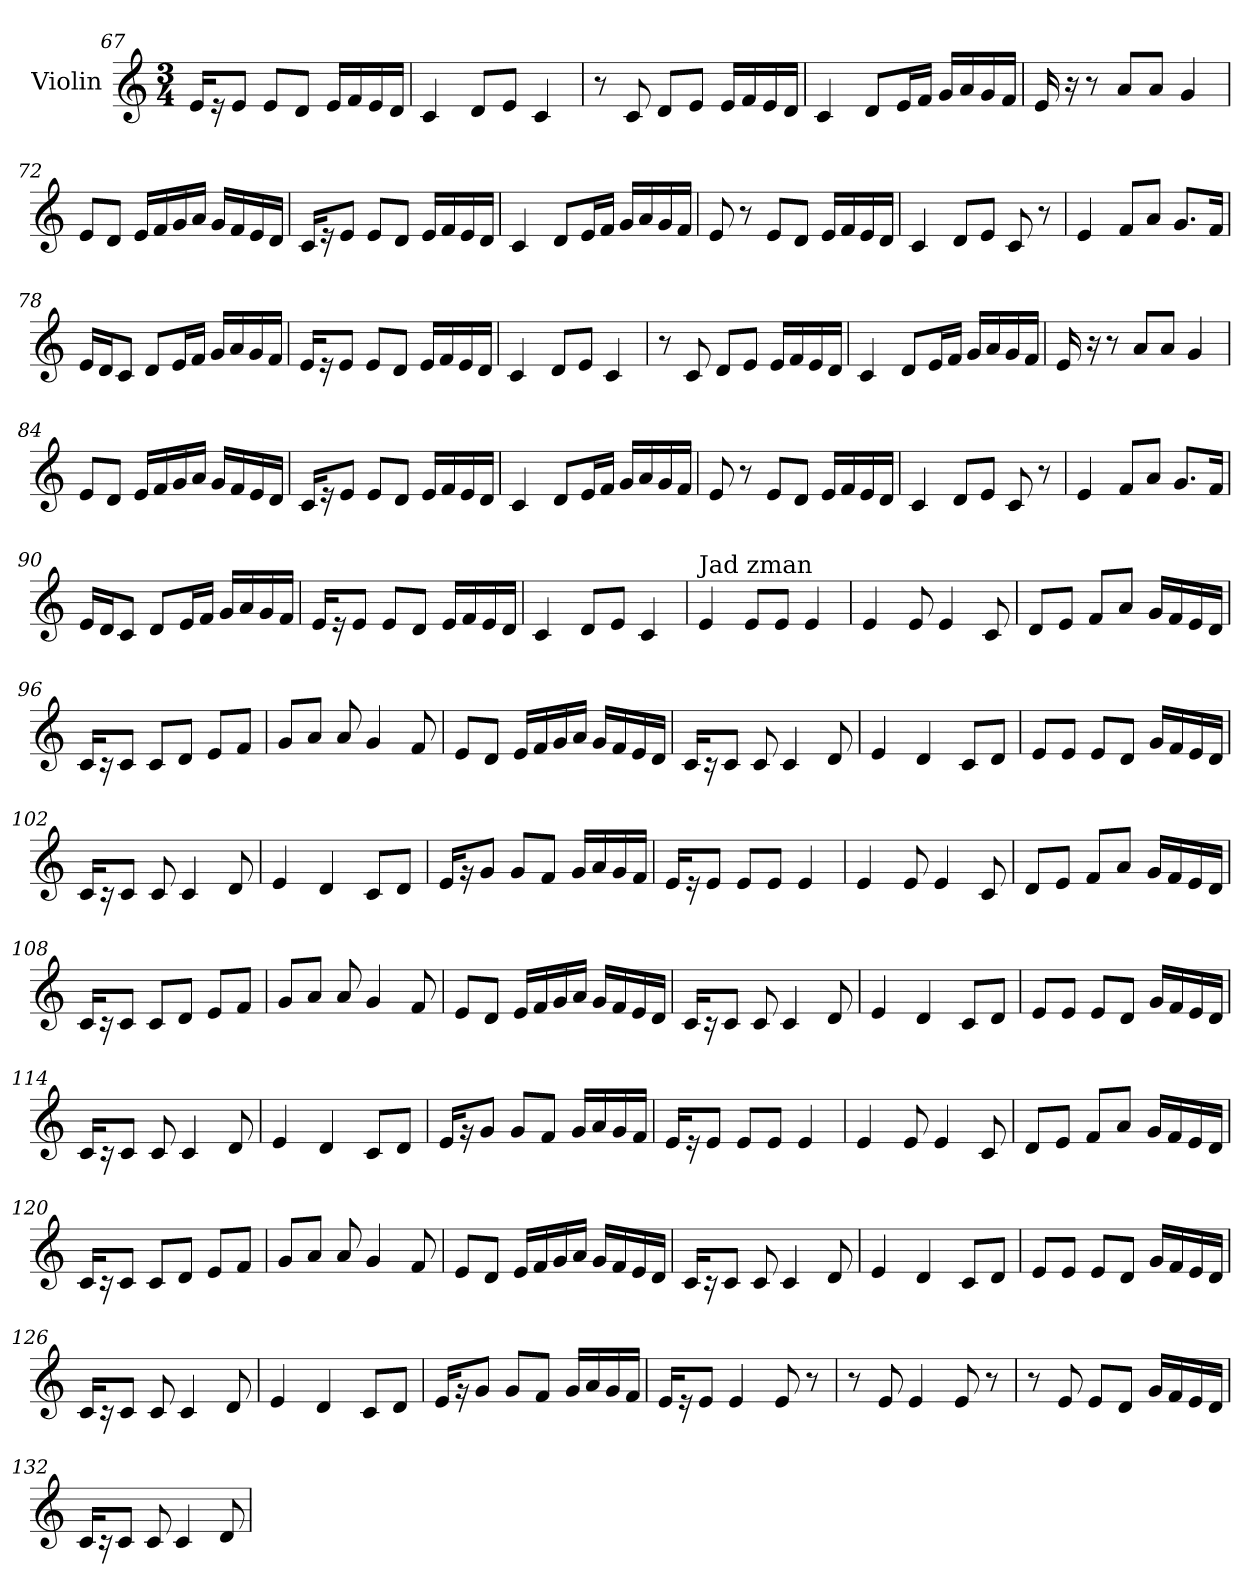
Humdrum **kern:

**kern
*part1
*staff1
*I"Violin
!!LO:LB:g=z
*clefG2
*k[]
*M3/4
=67
16e/KL
16r
8e/J
8e/L
8d/J
16e/LL
16f/
16e/
16d/JJ
=68
4c/
8d/L
8e/J
4c/
=69
8r
8c/
8d/L
8e/J
16e/LL
16f/
16e/
16d/JJ
=70
4c/
8d/L
16e/L
16f/JJ
16g/LL
16a/
16g/
16f/JJ
=71
16e/
16r
8r
8a/L
8a/J
4g/
!!LO:LB:g=z
=72
8e/L
8d/J
16e/LL
16f/
16g/
16a/JJ
16g/LL
16f/
16e/
16d/JJ
=73
16c/KL
16r
8e/J
8e/L
8d/J
16e/LL
16f/
16e/
16d/JJ
=74
4c/
8d/L
16e/L
16f/JJ
16g/LL
16a/
16g/
16f/JJ
=75
8e/
8r
8e/L
8d/J
16e/LL
16f/
16e/
16d/JJ
=76
4c/
8d/L
8e/J
8c/
8r
!!LO:PB:g=z
=77
4e/
8f/L
8a/J
8.g/L
16f/Jk
=78
16e/LL
16d/J
8c/J
8d/L
16e/L
16f/JJ
16g/LL
16a/
16g/
16f/JJ
=79
16e/KL
16r
8e/J
8e/L
8d/J
16e/LL
16f/
16e/
16d/JJ
=80
4c/
8d/L
8e/J
4c/
=81
8r
8c/
8d/L
8e/J
16e/LL
16f/
16e/
16d/JJ
!!LO:PB:g=z
=82
4c/
8d/L
16e/L
16f/JJ
16g/LL
16a/
16g/
16f/JJ
=83
16e/
16r
8r
8a/L
8a/J
4g/
=84
8e/L
8d/J
16e/LL
16f/
16g/
16a/JJ
16g/LL
16f/
16e/
16d/JJ
=85
16c/KL
16r
8e/J
8e/L
8d/J
16e/LL
16f/
16e/
16d/JJ
=86
4c/
8d/L
16e/L
16f/JJ
16g/LL
16a/
16g/
16f/JJ
!!LO:LB:g=z
=87
8e/
8r
8e/L
8d/J
16e/LL
16f/
16e/
16d/JJ
=88
4c/
8d/L
8e/J
8c/
8r
=89
4e/
8f/L
8a/J
8.g/L
16f/Jk
=90
16e/LL
16d/J
8c/J
8d/L
16e/L
16f/JJ
16g/LL
16a/
16g/
16f/JJ
=91
16e/KL
16r
8e/J
8e/L
8d/J
16e/LL
16f/
16e/
16d/JJ
!!LO:LB:g=z
=92
4c/
8d/L
8e/J
4c/
=93
!LO:TX:a:t=Jad zman
4e/
8e/L
8e/J
4e/
=94
4e/
8e/
4e/
8c/
=95
8d/L
8e/J
8f/L
8a/J
16g/LL
16f/
16e/
16d/JJ
=96
16c/KL
16r
8c/J
8c/L
8d/J
8e/L
8f/J
=97
8g/L
8a/J
8a/
4g/
8f/
!!LO:LB:g=z
=98
8e/L
8d/J
16e/LL
16f/
16g/
16a/JJ
16g/LL
16f/
16e/
16d/JJ
=99
16c/KL
16r
8c/J
8c/
4c/
8d/
=100
4e/
4d/
8c/L
8d/J
=101
8e/L
8e/J
8e/L
8d/J
16g/LL
16f/
16e/
16d/JJ
=102
16c/KL
16r
8c/J
8c/
4c/
8d/
!!LO:LB:g=z
=103
4e/
4d/
8c/L
8d/J
=104
16e/KL
16r
8g/J
8g/L
8f/J
16g/LL
16a/
16g/
16f/JJ
=105
16e/KL
16r
8e/J
8e/L
8e/J
4e/
=106
4e/
8e/
4e/
8c/
=107
8d/L
8e/J
8f/L
8a/J
16g/LL
16f/
16e/
16d/JJ
!!LO:LB:g=z
=108
16c/KL
16r
8c/J
8c/L
8d/J
8e/L
8f/J
=109
8g/L
8a/J
8a/
4g/
8f/
=110
8e/L
8d/J
16e/LL
16f/
16g/
16a/JJ
16g/LL
16f/
16e/
16d/JJ
=111
16c/KL
16r
8c/J
8c/
4c/
8d/
=112
4e/
4d/
8c/L
8d/J
!!LO:LB:g=z
=113
8e/L
8e/J
8e/L
8d/J
16g/LL
16f/
16e/
16d/JJ
=114
16c/KL
16r
8c/J
8c/
4c/
8d/
=115
4e/
4d/
8c/L
8d/J
=116
16e/KL
16r
8g/J
8g/L
8f/J
16g/LL
16a/
16g/
16f/JJ
=117
16e/KL
16r
8e/J
8e/L
8e/J
4e/
!!LO:LB:g=z
=118
4e/
8e/
4e/
8c/
=119
8d/L
8e/J
8f/L
8a/J
16g/LL
16f/
16e/
16d/JJ
=120
16c/KL
16r
8c/J
8c/L
8d/J
8e/L
8f/J
=121
8g/L
8a/J
8a/
4g/
8f/
=122
8e/L
8d/J
16e/LL
16f/
16g/
16a/JJ
16g/LL
16f/
16e/
16d/JJ
!!LO:PB:g=z
=123
16c/KL
16r
8c/J
8c/
4c/
8d/
=124
4e/
4d/
8c/L
8d/J
=125
8e/L
8e/J
8e/L
8d/J
16g/LL
16f/
16e/
16d/JJ
=126
16c/KL
16r
8c/J
8c/
4c/
8d/
=127
4e/
4d/
8c/L
8d/J
!!LO:LB:g=z
=128
16e/KL
16r
8g/J
8g/L
8f/J
16g/LL
16a/
16g/
16f/JJ
=129
16e/KL
16r
8e/J
4e/
8e/
8r
=130
8r
8e/
4e/
8e/
8r
=131
8r
8e/
8e/L
8d/J
16g/LL
16f/
16e/
16d/JJ
=132
16c/KL
16r
8c/J
8c/
4c/
8d/
=
*-
